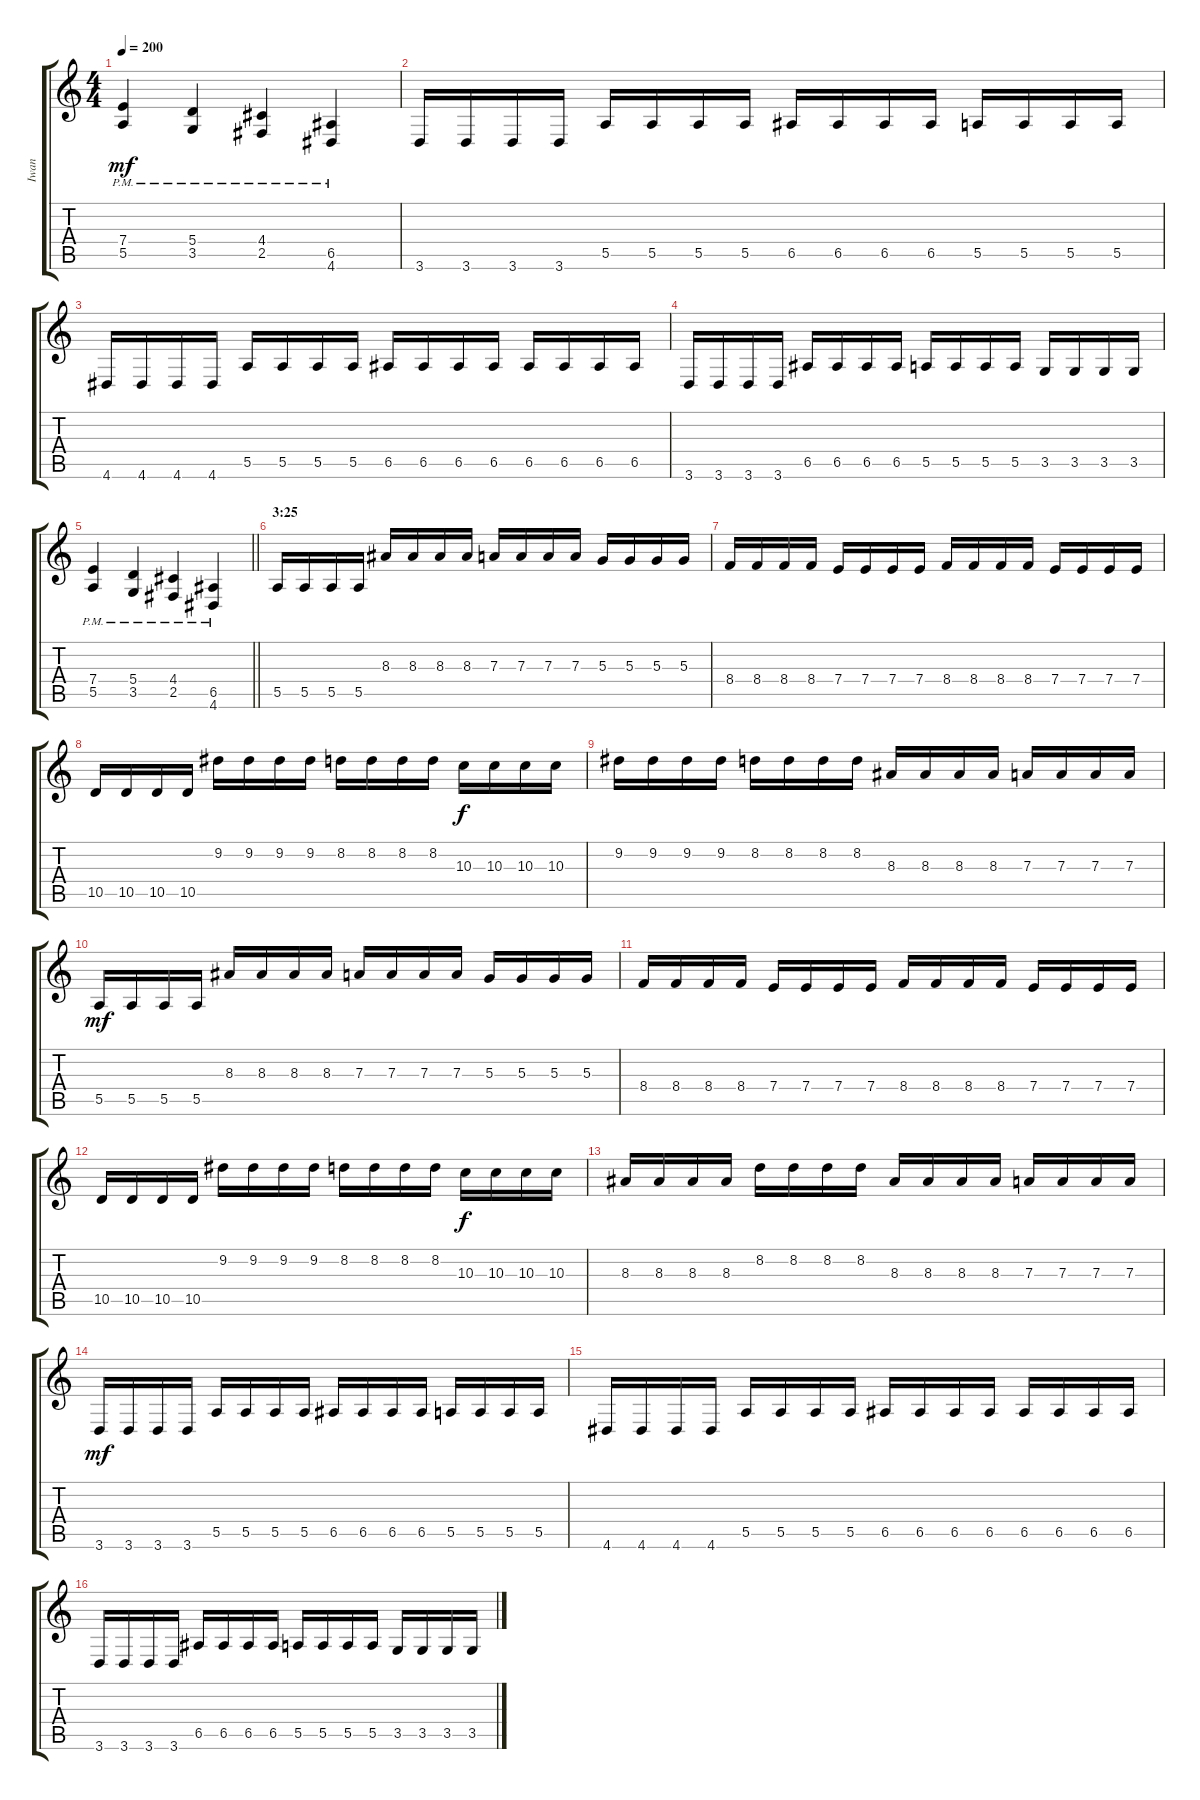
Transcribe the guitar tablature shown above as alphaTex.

\track ("Iwan" "Iwan") {instrument distortionguitar}
\staff {score tabs}
\tuning (B3 Gb3 D3 A2 E2 B1) {hide}
\ts (4 4)
\tempo 200
\clef g2
\ks c
(7.4{pm} 5.5{pm}).4{dy mf} (5.4{pm} 3.5{pm}).4 (4.4{pm} 2.5{pm}).4 (6.5{pm} 4.6{pm}).4 |
3.6.16 3.6.16 3.6.16 3.6.16 5.5.16 5.5.16 5.5.16 5.5.16 6.5.16 6.5.16 6.5.16 6.5.16 5.5.16 5.5.16 5.5.16 5.5.16 |
4.6.16 4.6.16 4.6.16 4.6.16 5.5.16 5.5.16 5.5.16 5.5.16 6.5.16 6.5.16 6.5.16 6.5.16 6.5.16 6.5.16 6.5.16 6.5.16 |
3.6.16 3.6.16 3.6.16 3.6.16 6.5.16 6.5.16 6.5.16 6.5.16 5.5.16 5.5.16 5.5.16 5.5.16 3.5.16 3.5.16 3.5.16 3.5.16 |
\barLineRight lightlight
(7.4{pm} 5.5{pm}).4 (5.4{pm} 3.5{pm}).4 (4.4{pm} 2.5{pm}).4 (6.5{pm} 4.6{pm}).4 |
\section ("" "3:25")
5.5.16 5.5.16 5.5.16 5.5.16 8.3.16 8.3.16 8.3.16 8.3.16 7.3.16 7.3.16 7.3.16 7.3.16 5.3.16 5.3.16 5.3.16 5.3.16 |
8.4.16 8.4.16 8.4.16 8.4.16 7.4.16 7.4.16 7.4.16 7.4.16 8.4.16 8.4.16 8.4.16 8.4.16 7.4.16 7.4.16 7.4.16 7.4.16 |
10.5.16 10.5.16 10.5.16 10.5.16 9.2.16 9.2.16 9.2.16 9.2.16 8.2.16 8.2.16 8.2.16 8.2.16 10.3.16{dy f} 10.3.16 10.3.16 10.3.16 |
9.2.16 9.2.16 9.2.16 9.2.16 8.2.16 8.2.16 8.2.16 8.2.16 8.3.16 8.3.16 8.3.16 8.3.16 7.3.16 7.3.16 7.3.16 7.3.16 |
5.5.16{dy mf} 5.5.16 5.5.16 5.5.16 8.3.16 8.3.16 8.3.16 8.3.16 7.3.16 7.3.16 7.3.16 7.3.16 5.3.16 5.3.16 5.3.16 5.3.16 |
8.4.16 8.4.16 8.4.16 8.4.16 7.4.16 7.4.16 7.4.16 7.4.16 8.4.16 8.4.16 8.4.16 8.4.16 7.4.16 7.4.16 7.4.16 7.4.16 |
10.5.16 10.5.16 10.5.16 10.5.16 9.2.16 9.2.16 9.2.16 9.2.16 8.2.16 8.2.16 8.2.16 8.2.16 10.3.16{dy f} 10.3.16 10.3.16 10.3.16 |
8.3.16 8.3.16 8.3.16 8.3.16 8.2.16 8.2.16 8.2.16 8.2.16 8.3.16 8.3.16 8.3.16 8.3.16 7.3.16 7.3.16 7.3.16 7.3.16 |
3.6.16{dy mf} 3.6.16 3.6.16 3.6.16 5.5.16 5.5.16 5.5.16 5.5.16 6.5.16 6.5.16 6.5.16 6.5.16 5.5.16 5.5.16 5.5.16 5.5.16 |
4.6.16 4.6.16 4.6.16 4.6.16 5.5.16 5.5.16 5.5.16 5.5.16 6.5.16 6.5.16 6.5.16 6.5.16 6.5.16 6.5.16 6.5.16 6.5.16 |
3.6.16 3.6.16 3.6.16 3.6.16 6.5.16 6.5.16 6.5.16 6.5.16 5.5.16 5.5.16 5.5.16 5.5.16 3.5.16 3.5.16 3.5.16 3.5.16
